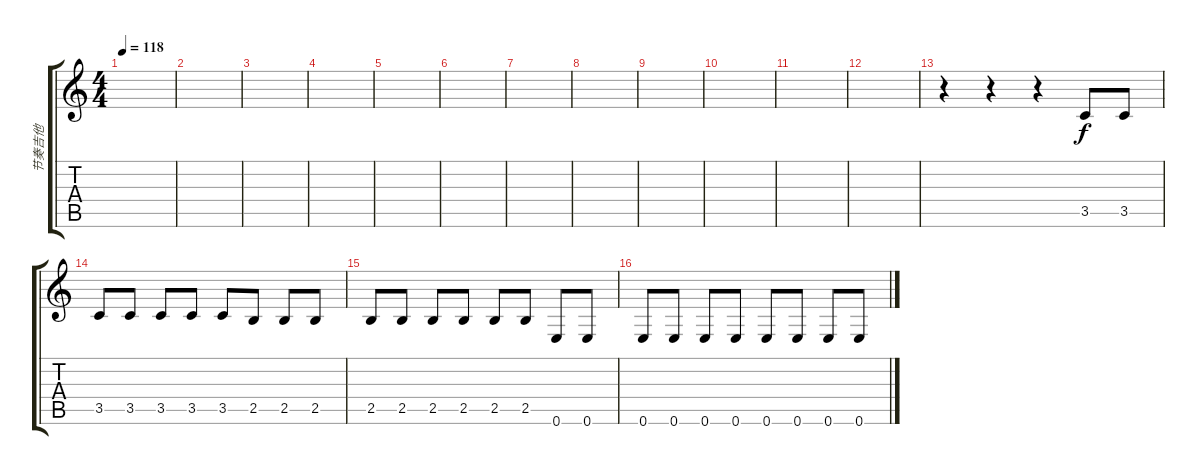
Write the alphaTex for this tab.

\track ("节奏吉他" "节奏吉他") {instrument acousticguitarsteel}
\staff {score tabs}
\tuning (E4 B3 G3 D3 A2 E2) {hide}
\ts (4 4)
\tempo 118
\clef g2
\ks c
|
|
|
|
|
|
|
|
|
|
|
|
r.4 r.4 r.4 3.5.8 3.5.8 |
3.5.8 3.5.8 3.5.8 3.5.8 3.5.8 2.5.8 2.5.8 2.5.8 |
2.5.8 2.5.8 2.5.8 2.5.8 2.5.8 2.5.8 0.6.8 0.6.8 |
0.6.8 0.6.8 0.6.8 0.6.8 0.6.8 0.6.8 0.6.8 0.6.8
